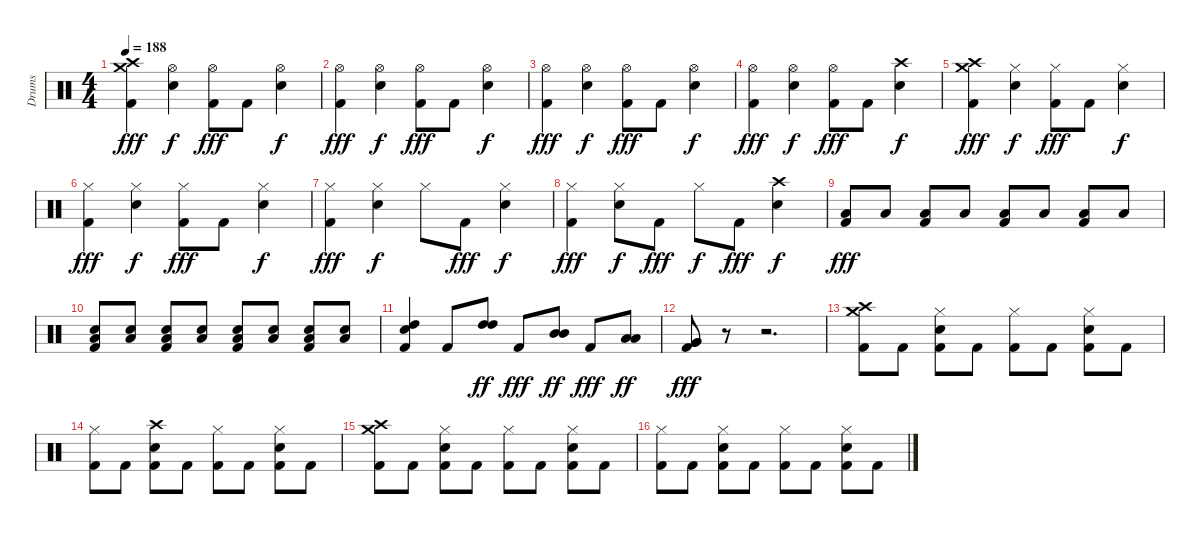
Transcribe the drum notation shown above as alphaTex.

\track ("Drums" "Drums") {instrument percussion}
\staff {score}
\articulation defaults
\ts (4 4)
\tempo 188
\clef neutral
\ks c
("Crash medium (hit)" "Crash high (hit)" "Kick (hit) 2").4{dy fff} ("Hi-Hat (open)" "Electric Snare (hit)").4{dy f} ("Hi-Hat (open)" "Kick (hit) 2").8{dy fff} "Kick (hit) 2".8 ("Hi-Hat (open)" "Electric Snare (hit)").4{dy f} |
("Hi-Hat (open)" "Kick (hit) 2").4{dy fff} ("Hi-Hat (open)" "Electric Snare (hit)").4{dy f} ("Hi-Hat (open)" "Kick (hit) 2").8{dy fff} "Kick (hit) 2".8 ("Hi-Hat (open)" "Electric Snare (hit)").4{dy f} |
("Hi-Hat (open)" "Kick (hit) 2").4{dy fff} ("Hi-Hat (open)" "Electric Snare (hit)").4{dy f} ("Hi-Hat (open)" "Kick (hit) 2").8{dy fff} "Kick (hit) 2".8 ("Hi-Hat (open)" "Electric Snare (hit)").4{dy f} |
("Hi-Hat (open)" "Kick (hit) 2").4{dy fff} ("Hi-Hat (open)" "Electric Snare (hit)").4{dy f} ("Hi-Hat (open)" "Kick (hit) 2").8{dy fff} "Kick (hit) 2".8 ("Crash high (hit)" "Electric Snare (hit)").4{dy f} |
("Crash medium (hit)" "Crash high (hit)" "Kick (hit) 2").4{dy fff} ("Hi-Hat (closed)" "Electric Snare (hit)").4{dy f} ("Hi-Hat (closed)" "Kick (hit) 2").8{dy fff} "Kick (hit) 2".8 ("Hi-Hat (closed)" "Electric Snare (hit)").4{dy f} |
("Hi-Hat (closed)" "Kick (hit) 2").4{dy fff} ("Hi-Hat (closed)" "Electric Snare (hit)").4{dy f} ("Hi-Hat (closed)" "Kick (hit) 2").8{dy fff} "Kick (hit) 2".8 ("Hi-Hat (closed)" "Electric Snare (hit)").4{dy f} |
("Hi-Hat (closed)" "Kick (hit) 2").4{dy fff} ("Hi-Hat (closed)" "Electric Snare (hit)").4{dy f} "Hi-Hat (closed)".8 "Kick (hit) 2".8{dy fff} ("Hi-Hat (closed)" "Electric Snare (hit)").4{dy f} |
("Hi-Hat (closed)" "Kick (hit) 2").4{dy fff} ("Hi-Hat (closed)" "Electric Snare (hit)").8{dy f} "Kick (hit) 2".8{dy fff} "Hi-Hat (closed)".8{dy f} "Kick (hit) 2".8{dy fff} ("Crash high (hit)" "Electric Snare (hit)").4{dy f} |
("Low Floor Tom (hit)" "Kick (hit) 2").8{dy fff} "Low Floor Tom (hit)".8 ("Low Floor Tom (hit)" "Kick (hit) 2").8 "Low Floor Tom (hit)".8 ("Low Floor Tom (hit)" "Kick (hit) 2").8 "Low Floor Tom (hit)".8 ("Low Floor Tom (hit)" "Kick (hit) 2").8 "Low Floor Tom (hit)".8 |
("Electric Snare (hit)" "Low Floor Tom (hit)" "Kick (hit) 2").8 ("Electric Snare (hit)" "Low Floor Tom (hit)").8 ("Electric Snare (hit)" "Low Floor Tom (hit)" "Kick (hit) 2").8 ("Electric Snare (hit)" "Low Floor Tom (hit)").8 ("Electric Snare (hit)" "Low Floor Tom (hit)" "Kick (hit) 2").8 ("Electric Snare (hit)" "Low Floor Tom (hit)").8 ("Electric Snare (hit)" "Low Floor Tom (hit)" "Kick (hit) 2").8 ("Electric Snare (hit)" "Low Floor Tom (hit)").8 |
("Electric Snare (hit)" "High Tom (hit)" "Kick (hit) 2").4 "Kick (hit) 2".8 ("High Tom (hit)" "High Tom (hit)").8{dy ff} "Kick (hit) 2".8{dy fff} ("Mid Tom (hit)" "Mid Tom (hit)").8{dy ff} "Kick (hit) 2".8{dy fff} ("Low Tom (hit)" "Low Tom (hit)").8{dy ff} |
("Very Low Tom (hit)" "Very Low Tom (hit)" "Kick (hit) 2").8{dy fff} r.8 r.2{d} |
("Crash high (hit)" "Crash medium (hit)" "Kick (hit) 2").8 "Kick (hit) 2".8 ("Hi-Hat (closed)" "Electric Snare (hit)" "Kick (hit) 2").8 "Kick (hit) 2".8 ("Hi-Hat (closed)" "Kick (hit) 2").8 "Kick (hit) 2".8 ("Hi-Hat (closed)" "Electric Snare (hit)" "Kick (hit) 2").8 "Kick (hit) 2".8 |
("Hi-Hat (closed)" "Kick (hit) 2").8 "Kick (hit) 2".8 ("Crash high (hit)" "Electric Snare (hit)" "Kick (hit) 2").8 "Kick (hit) 2".8 ("Hi-Hat (closed)" "Kick (hit) 2").8 "Kick (hit) 2".8 ("Hi-Hat (closed)" "Electric Snare (hit)" "Kick (hit) 2").8 "Kick (hit) 2".8 |
("Crash high (hit)" "Crash medium (hit)" "Kick (hit) 2").8 "Kick (hit) 2".8 ("Hi-Hat (closed)" "Electric Snare (hit)" "Kick (hit) 2").8 "Kick (hit) 2".8 ("Hi-Hat (closed)" "Kick (hit) 2").8 "Kick (hit) 2".8 ("Hi-Hat (closed)" "Electric Snare (hit)" "Kick (hit) 2").8 "Kick (hit) 2".8 |
("Hi-Hat (closed)" "Kick (hit) 2").8 "Kick (hit) 2".8 ("Hi-Hat (closed)" "Electric Snare (hit)" "Kick (hit) 2").8 "Kick (hit) 2".8 ("Hi-Hat (closed)" "Kick (hit) 2").8 "Kick (hit) 2".8 ("Hi-Hat (closed)" "Electric Snare (hit)" "Kick (hit) 2").8 "Kick (hit) 2".8
